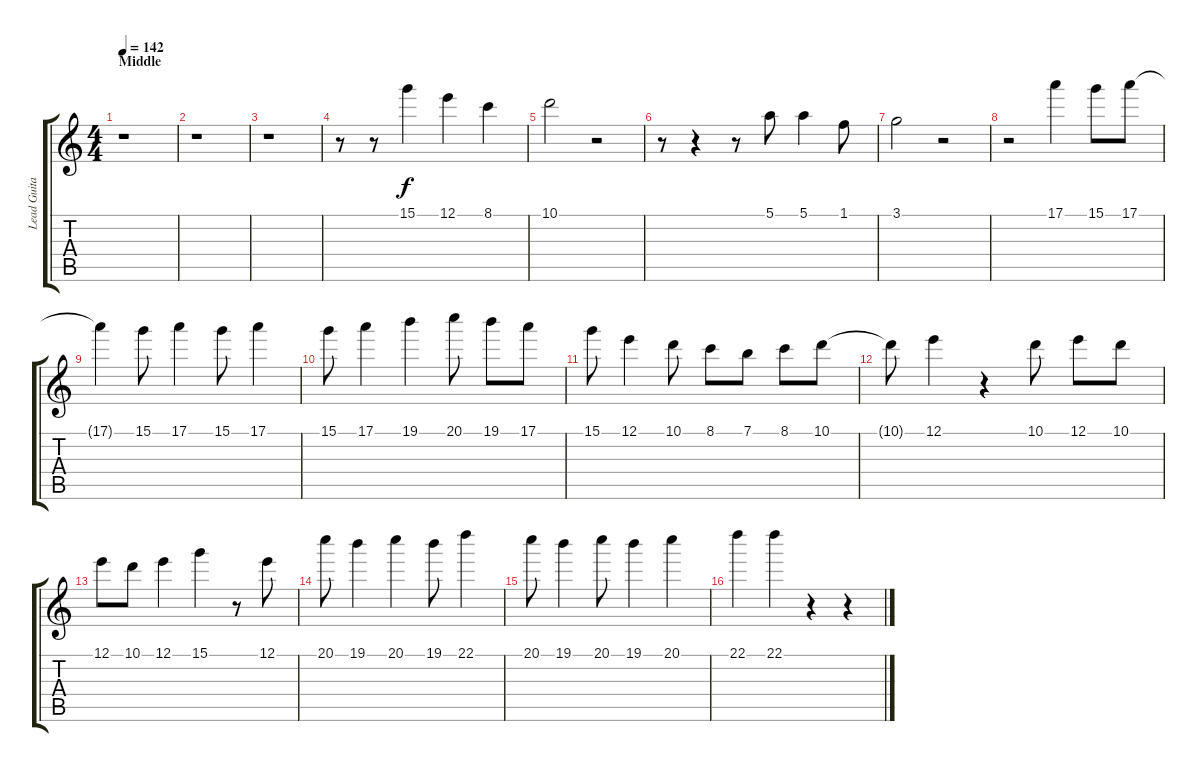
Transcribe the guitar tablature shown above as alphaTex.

\track ("Lead Guitar" "Lead Guita") {instrument overdrivenguitar}
\staff {score tabs}
\tuning (E4 B3 G3 D3 A2 E2) {hide}
\ts (4 4)
\section ("" "Middle")
\tempo 142
\clef g2
\ks c
r.1{dy f} |
r.1 |
r.1 |
r.8 r.8 15.1.4 12.1.4 8.1.4 |
10.1.2 r.2 |
r.8 r.4 r.8 5.1.8 5.1.4 1.1.8 |
3.1.2 r.2 |
r.2 17.1.4 15.1.8 17.1.8 |
17.1{t}.4 15.1.8 17.1.4 15.1.8 17.1.4 |
15.1.8 17.1.4 19.1.4 20.1.8 19.1.8 17.1.8 |
15.1.8 12.1.4 10.1.8 8.1.8 7.1.8 8.1.8 10.1.8 |
10.1{t}.8 12.1.4 r.4 10.1.8 12.1.8 10.1.8 |
12.1.8 10.1.8 12.1.4 15.1.4 r.8 12.1.8 |
20.1.8 19.1.4 20.1.4 19.1.8 22.1.4 |
20.1.8 19.1.4 20.1.8 19.1.4 20.1.4 |
22.1.4 22.1.4 r.4 r.4
